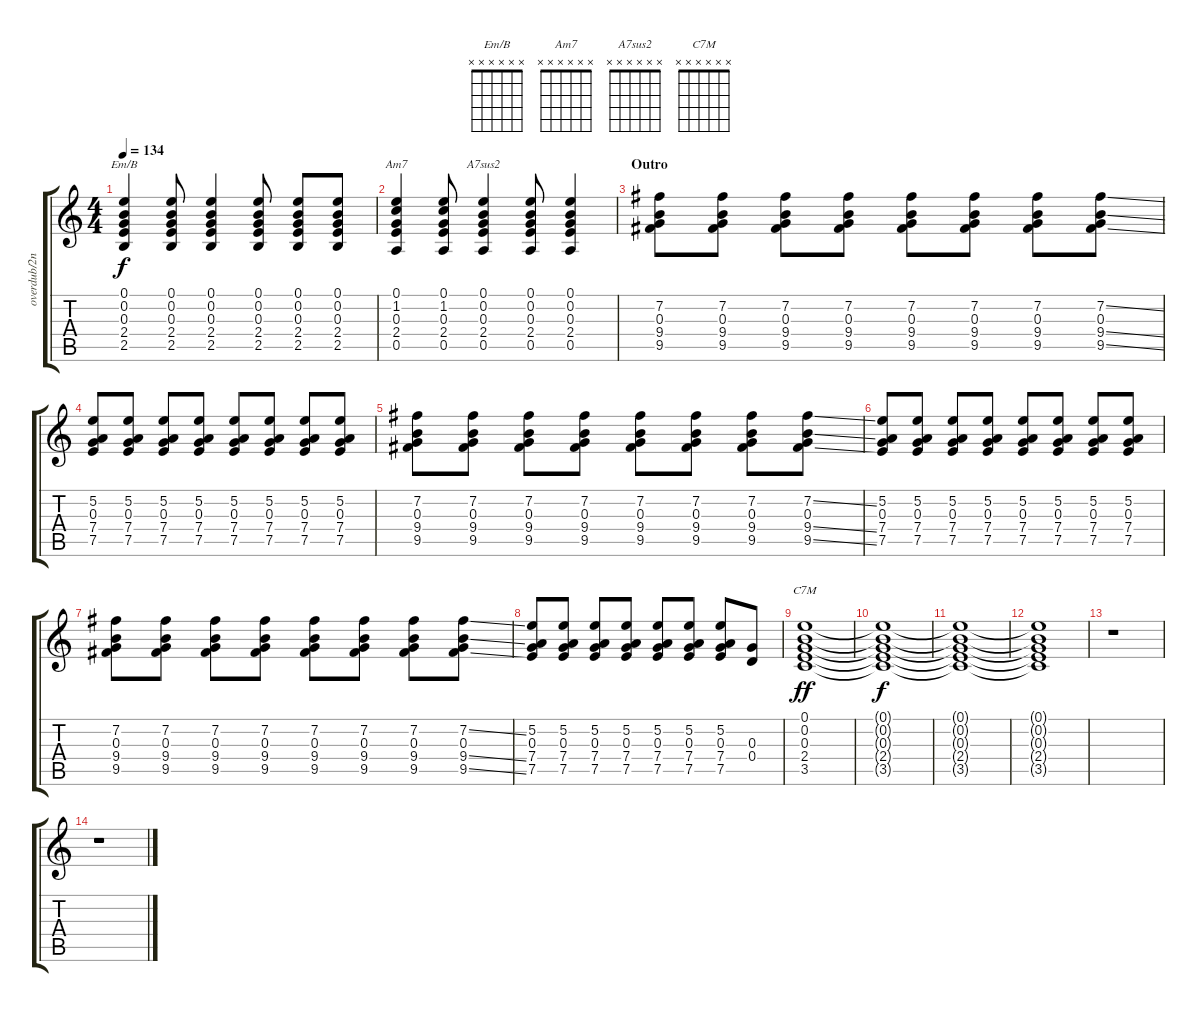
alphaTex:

\track ("overdub/2nd guitar" "overdub/2n") {instrument overdrivenguitar}
\staff {score tabs}
\tuning (E4 B3 G3 D3 A2 E2) {hide}
\chord ("Em/B" x x x x x x) {firstfret 0}
\chord ("Am7" x x x x x x) {firstfret 0}
\chord ("A7sus2" x x x x x x) {firstfret 0}
\chord ("C7M" x x x x x x) {firstfret 0}
\ts (4 4)
\tempo 134
\clef g2
\ks c
(0.1 0.2 0.3 2.4 2.5).4{ch "Em/B" dy f} (0.1 0.2 0.3 2.4 2.5).8 (0.1 0.2 0.3 2.4 2.5).4 (0.1 0.2 0.3 2.4 2.5).8 (0.1 0.2 0.3 2.4 2.5).8 (0.1 0.2 0.3 2.4 2.5).8 |
(0.1 1.2 0.3 2.4 0.5).4{ch "Am7"} (0.1 1.2 0.3 2.4 0.5).8 (0.1 0.2 0.3 2.4 0.5).4{ch "A7sus2"} (0.1 0.2 0.3 2.4 0.5).8 (0.1 0.2 0.3 2.4 0.5).4 |
\section ("" "Outro")
(7.2 0.3 9.4 9.5).8 (7.2 0.3 9.4 9.5).8 (7.2 0.3 9.4 9.5).8 (7.2 0.3 9.4 9.5).8 (7.2 0.3 9.4 9.5).8 (7.2 0.3 9.4 9.5).8 (7.2 0.3 9.4 9.5).8 (7.2{ss} 0.3 9.4{ss} 9.5{ss}).8 |
(5.2 0.3 7.4 7.5).8 (5.2 0.3 7.4 7.5).8 (5.2 0.3 7.4 7.5).8 (5.2 0.3 7.4 7.5).8 (5.2 0.3 7.4 7.5).8 (5.2 0.3 7.4 7.5).8 (5.2 0.3 7.4 7.5).8 (5.2 0.3 7.4 7.5).8 |
(7.2 0.3 9.4 9.5).8 (7.2 0.3 9.4 9.5).8 (7.2 0.3 9.4 9.5).8 (7.2 0.3 9.4 9.5).8 (7.2 0.3 9.4 9.5).8 (7.2 0.3 9.4 9.5).8 (7.2 0.3 9.4 9.5).8 (7.2{ss} 0.3 9.4{ss} 9.5{ss}).8 |
(5.2 0.3 7.4 7.5).8 (5.2 0.3 7.4 7.5).8 (5.2 0.3 7.4 7.5).8 (5.2 0.3 7.4 7.5).8 (5.2 0.3 7.4 7.5).8 (5.2 0.3 7.4 7.5).8 (5.2 0.3 7.4 7.5).8 (5.2 0.3 7.4 7.5).8 |
(7.2 0.3 9.4 9.5).8 (7.2 0.3 9.4 9.5).8 (7.2 0.3 9.4 9.5).8 (7.2 0.3 9.4 9.5).8 (7.2 0.3 9.4 9.5).8 (7.2 0.3 9.4 9.5).8 (7.2 0.3 9.4 9.5).8 (7.2{ss} 0.3 9.4{ss} 9.5{ss}).8 |
(5.2 0.3 7.4 7.5).8 (5.2 0.3 7.4 7.5).8 (5.2 0.3 7.4 7.5).8 (5.2 0.3 7.4 7.5).8 (5.2 0.3 7.4 7.5).8 (5.2 0.3 7.4 7.5).8 (5.2 0.3 7.4 7.5).8 (0.3 0.4).8 |
(0.1 0.2 0.3 2.4 3.5).1{ch "C7M" dy ff} |
(0.1{t} 0.2{t} 0.3{t} 2.4{t} 3.5{t}).1{dy f} |
(0.1{t} 0.2{t} 0.3{t} 2.4{t} 3.5{t}).1 |
(0.1{t} 0.2{t} 0.3{t} 2.4{t} 3.5{t}).1{volume 0} |
r.1 |
r.1
